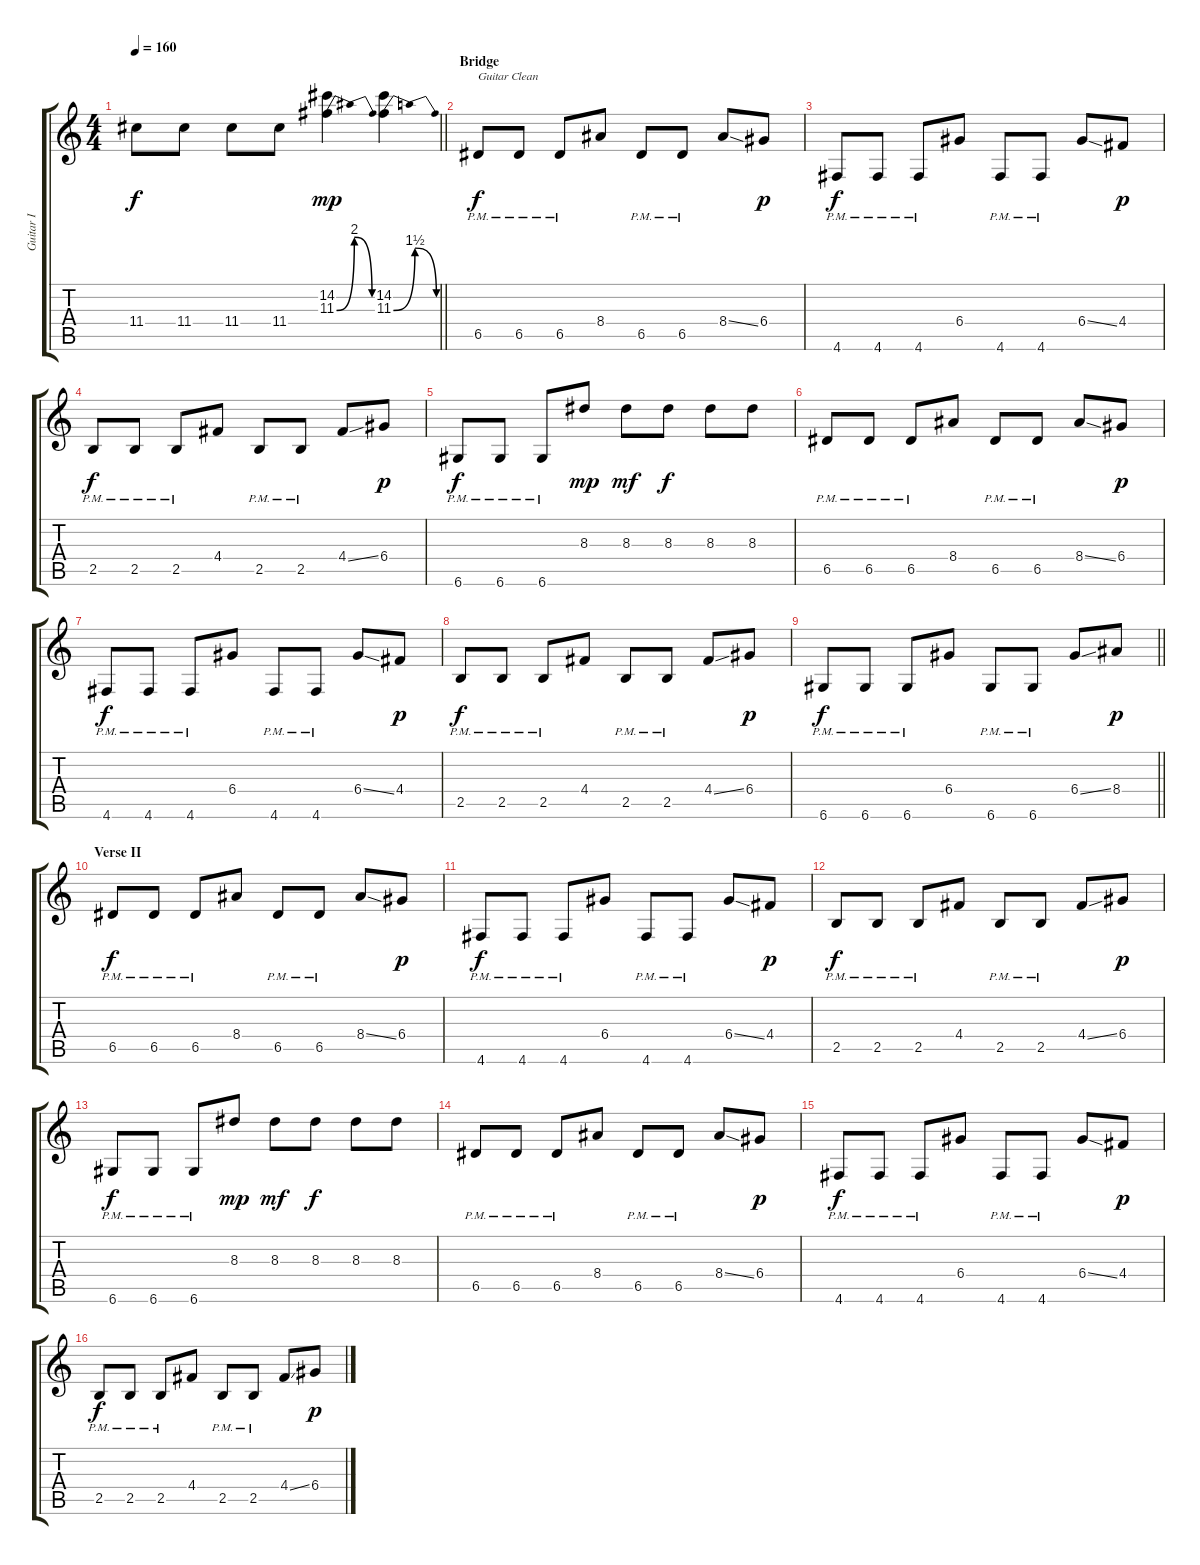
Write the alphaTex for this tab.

\track ("Guitar I" "Guitar I") {instrument distortionguitar}
\staff {score tabs}
\tuning (E4 B3 G3 D3 A2 D2) {hide}
\ts (4 4)
\tempo 160
\clef g2
\barLineRight lightlight
\ks c
11.4.8{dy f} 11.4.8 11.4.8 11.4.8 (14.2 11.3{be (bendrelease 0 0 15 8 34 8 60 0)}).4{dy mp} (14.2 11.3{be (bendrelease 0 0 15 6 35 6 60 0)}).4 |
\section ("" "Bridge")
6.5{pm}.8{txt "Guitar Clean" dy f instrument acousticguitarsteel} 6.5{pm}.8 6.5{pm}.8 8.4.8 6.5{pm}.8 6.5{pm}.8 8.4{ss}.8 6.4.8{dy p} |
4.6{pm}.8{dy f} 4.6{pm}.8 4.6{pm}.8 6.4.8 4.6{pm}.8 4.6{pm}.8 6.4{ss}.8 4.4.8{dy p} |
2.5{pm}.8{dy f} 2.5{pm}.8 2.5{pm}.8 4.4.8 2.5{pm}.8 2.5{pm}.8 4.4{ss}.8 6.4.8{dy p} |
6.6{pm}.8{dy f} 6.6{pm}.8 6.6{pm}.8 8.3.8{dy mp} 8.3.8{dy mf} 8.3.8{dy f} 8.3.8 8.3.8 |
6.5{pm}.8 6.5{pm}.8 6.5{pm}.8 8.4.8 6.5{pm}.8 6.5{pm}.8 8.4{ss}.8 6.4.8{dy p} |
4.6{pm}.8{dy f} 4.6{pm}.8 4.6{pm}.8 6.4.8 4.6{pm}.8 4.6{pm}.8 6.4{ss}.8 4.4.8{dy p} |
2.5{pm}.8{dy f} 2.5{pm}.8 2.5{pm}.8 4.4.8 2.5{pm}.8 2.5{pm}.8 4.4{ss}.8 6.4.8{dy p} |
\barLineRight lightlight
6.6{pm}.8{dy f} 6.6{pm}.8 6.6{pm}.8 6.4.8 6.6{pm}.8 6.6{pm}.8 6.4{ss}.8 8.4.8{dy p} |
\section ("" "Verse II")
6.5{pm}.8{dy f} 6.5{pm}.8 6.5{pm}.8 8.4.8 6.5{pm}.8 6.5{pm}.8 8.4{ss}.8 6.4.8{dy p} |
4.6{pm}.8{dy f} 4.6{pm}.8 4.6{pm}.8 6.4.8 4.6{pm}.8 4.6{pm}.8 6.4{ss}.8 4.4.8{dy p} |
2.5{pm}.8{dy f} 2.5{pm}.8 2.5{pm}.8 4.4.8 2.5{pm}.8 2.5{pm}.8 4.4{ss}.8 6.4.8{dy p} |
6.6{pm}.8{dy f} 6.6{pm}.8 6.6{pm}.8 8.3.8{dy mp} 8.3.8{dy mf} 8.3.8{dy f} 8.3.8 8.3.8 |
6.5{pm}.8 6.5{pm}.8 6.5{pm}.8 8.4.8 6.5{pm}.8 6.5{pm}.8 8.4{ss}.8 6.4.8{dy p} |
4.6{pm}.8{dy f} 4.6{pm}.8 4.6{pm}.8 6.4.8 4.6{pm}.8 4.6{pm}.8 6.4{ss}.8 4.4.8{dy p} |
2.5{pm}.8{dy f} 2.5{pm}.8 2.5{pm}.8 4.4.8 2.5{pm}.8 2.5{pm}.8 4.4{ss}.8 6.4.8{dy p}
